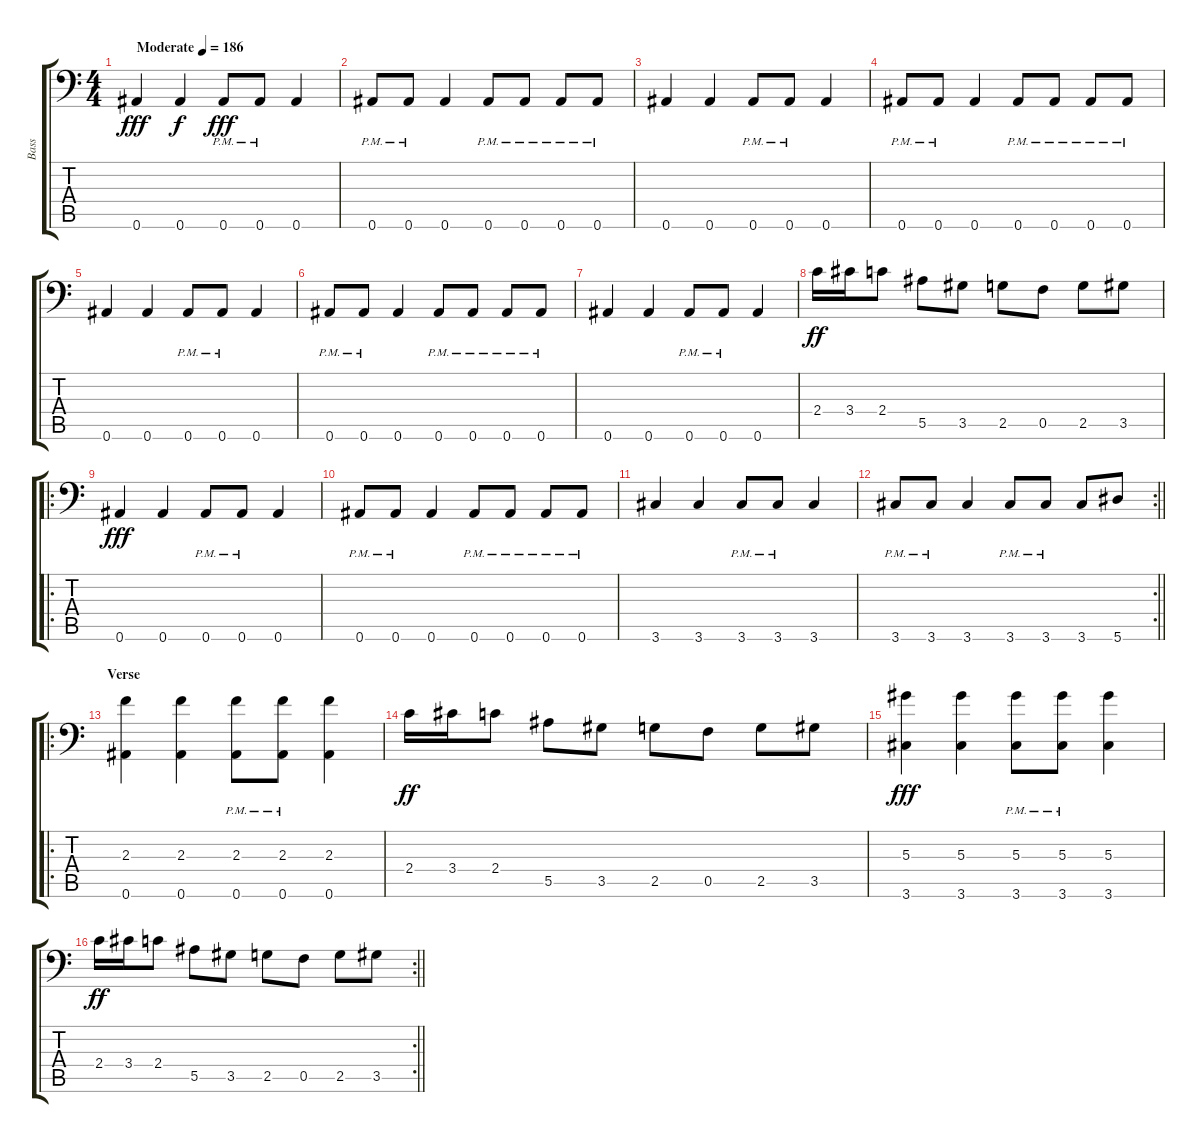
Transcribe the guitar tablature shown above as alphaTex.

\track ("Bass" "Bass") {instrument slapbass1}
\staff {score tabs}
\tuning (C4 G3 Eb3 Bb2 F2 Bb1) {hide}
\ts (4 4)
\tempo (186 "Moderate")
\clef f4
\ks c
0.6.4{dy fff instrument slapbass1} 0.6.4{dy f} 0.6{pm}.8{dy fff} 0.6{pm}.8 0.6.4 |
0.6{pm}.8 0.6{pm}.8 0.6.4 0.6{pm}.8 0.6{pm}.8 0.6{pm}.8 0.6{pm}.8 |
0.6.4 0.6.4 0.6{pm}.8 0.6{pm}.8 0.6.4 |
0.6{pm}.8 0.6{pm}.8 0.6.4 0.6{pm}.8 0.6{pm}.8 0.6{pm}.8 0.6{pm}.8 |
0.6.4 0.6.4 0.6{pm}.8 0.6{pm}.8 0.6.4 |
0.6{pm}.8 0.6{pm}.8 0.6.4 0.6{pm}.8 0.6{pm}.8 0.6{pm}.8 0.6{pm}.8 |
0.6.4 0.6.4 0.6{pm}.8 0.6{pm}.8 0.6.4 |
2.4.16{dy ff} 3.4.16 2.4.8 5.5.8 3.5.8 2.5.8 0.5.8 2.5.8 3.5.8 |
\ro
0.6.4{dy fff} 0.6.4 0.6{pm}.8 0.6{pm}.8 0.6.4 |
0.6{pm}.8 0.6{pm}.8 0.6.4 0.6{pm}.8 0.6{pm}.8 0.6{pm}.8 0.6{pm}.8 |
3.6.4 3.6.4 3.6{pm}.8 3.6{pm}.8 3.6.4 |
\rc 2
\barLineRight lightlight
3.6{pm}.8 3.6{pm}.8 3.6.4 3.6{pm}.8 3.6{pm}.8 3.6.8 5.6.8 |
\ro
\section ("" "Verse")
(2.3 0.6).4 (2.3 0.6).4 (2.3{pm} 0.6{pm}).8 (2.3{pm} 0.6{pm}).8 (2.3 0.6).4 |
2.4.16{dy ff} 3.4.16 2.4.8 5.5.8 3.5.8 2.5.8 0.5.8 2.5.8 3.5.8 |
(5.3 3.6).4{dy fff} (5.3 3.6).4 (5.3{pm} 3.6{pm}).8 (5.3{pm} 3.6{pm}).8 (5.3 3.6).4 |
\rc 2
\barLineRight lightlight
2.4.16{dy ff} 3.4.16 2.4.8 5.5.8 3.5.8 2.5.8 0.5.8 2.5.8 3.5.8
